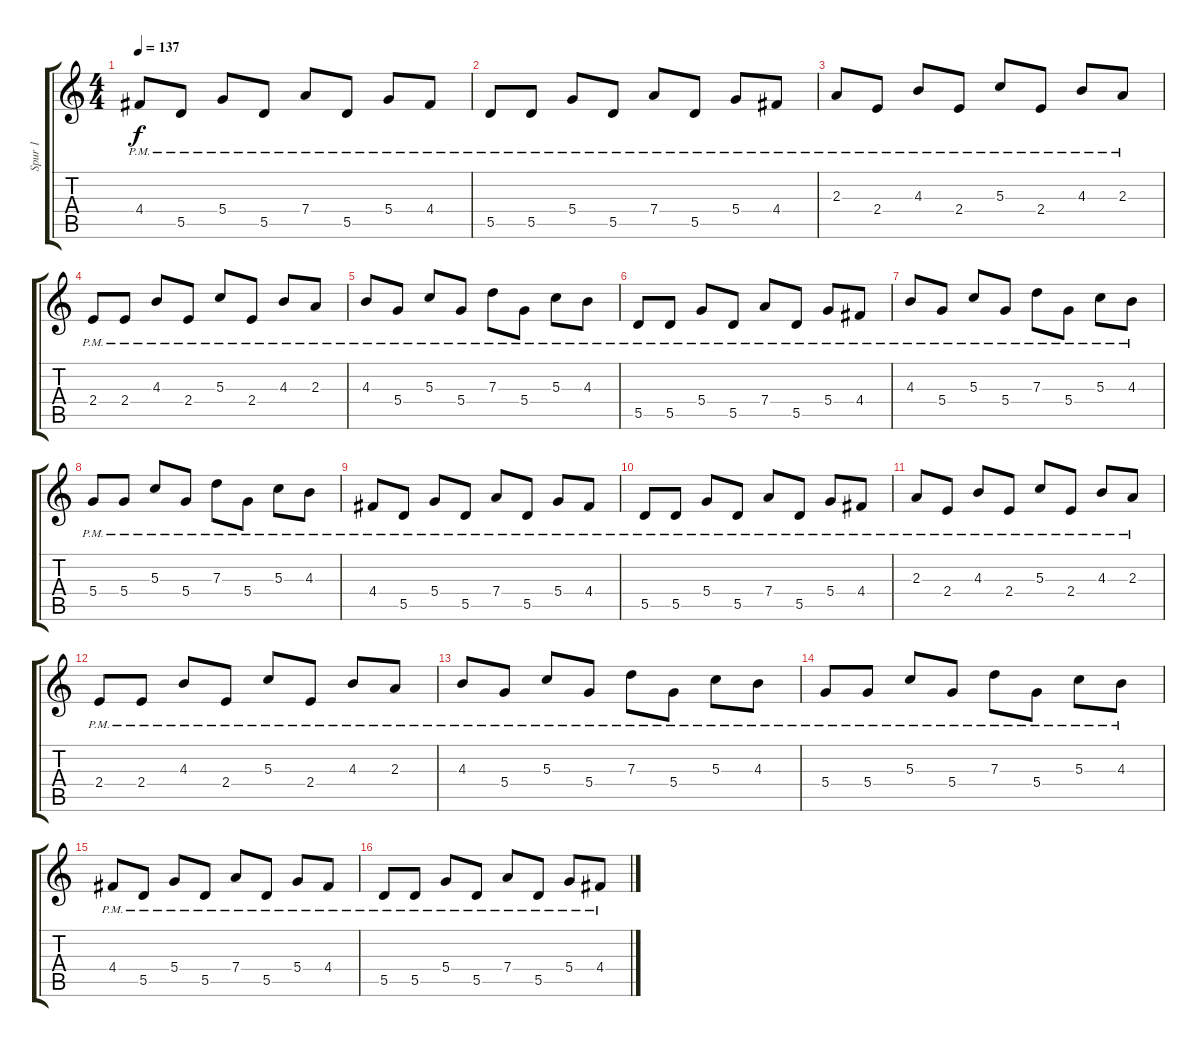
\track ("Spur 1" "Spur 1") {instrument overdrivenguitar}
\staff {score tabs}
\tuning (E4 B3 G3 D3 A2 E2) {hide}
\ts (4 4)
\tempo 137
\clef g2
\ks c
4.4{pm}.8{dy f} 5.5{pm}.8 5.4{pm}.8 5.5{pm}.8 7.4{pm}.8 5.5{pm}.8 5.4{pm}.8 4.4{pm}.8 |
5.5{pm}.8 5.5{pm}.8 5.4{pm}.8 5.5{pm}.8 7.4{pm}.8 5.5{pm}.8 5.4{pm}.8 4.4{pm}.8 |
2.3{pm}.8 2.4{pm}.8 4.3{pm}.8 2.4{pm}.8 5.3{pm}.8 2.4{pm}.8 4.3{pm}.8 2.3{pm}.8 |
2.4{pm}.8 2.4{pm}.8 4.3{pm}.8 2.4{pm}.8 5.3{pm}.8 2.4{pm}.8 4.3{pm}.8 2.3{pm}.8 |
4.3{pm}.8 5.4{pm}.8 5.3{pm}.8 5.4{pm}.8 7.3{pm}.8 5.4{pm}.8 5.3{pm}.8 4.3{pm}.8 |
5.5{pm}.8 5.5{pm}.8 5.4{pm}.8 5.5{pm}.8 7.4{pm}.8 5.5{pm}.8 5.4{pm}.8 4.4{pm}.8 |
4.3{pm}.8 5.4{pm}.8 5.3{pm}.8 5.4{pm}.8 7.3{pm}.8 5.4{pm}.8 5.3{pm}.8 4.3{pm}.8 |
5.4{pm}.8 5.4{pm}.8 5.3{pm}.8 5.4{pm}.8 7.3{pm}.8 5.4{pm}.8 5.3{pm}.8 4.3{pm}.8 |
4.4{pm}.8 5.5{pm}.8 5.4{pm}.8 5.5{pm}.8 7.4{pm}.8 5.5{pm}.8 5.4{pm}.8 4.4{pm}.8 |
5.5{pm}.8 5.5{pm}.8 5.4{pm}.8 5.5{pm}.8 7.4{pm}.8 5.5{pm}.8 5.4{pm}.8 4.4{pm}.8 |
2.3{pm}.8 2.4{pm}.8 4.3{pm}.8 2.4{pm}.8 5.3{pm}.8 2.4{pm}.8 4.3{pm}.8 2.3{pm}.8 |
2.4{pm}.8 2.4{pm}.8 4.3{pm}.8 2.4{pm}.8 5.3{pm}.8 2.4{pm}.8 4.3{pm}.8 2.3{pm}.8 |
4.3{pm}.8 5.4{pm}.8 5.3{pm}.8 5.4{pm}.8 7.3{pm}.8 5.4{pm}.8 5.3{pm}.8 4.3{pm}.8 |
5.4{pm}.8 5.4{pm}.8 5.3{pm}.8 5.4{pm}.8 7.3{pm}.8 5.4{pm}.8 5.3{pm}.8 4.3{pm}.8 |
4.4{pm}.8 5.5{pm}.8 5.4{pm}.8 5.5{pm}.8 7.4{pm}.8 5.5{pm}.8 5.4{pm}.8 4.4{pm}.8 |
5.5{pm}.8 5.5{pm}.8 5.4{pm}.8 5.5{pm}.8 7.4{pm}.8 5.5{pm}.8 5.4{pm}.8 4.4{pm}.8
